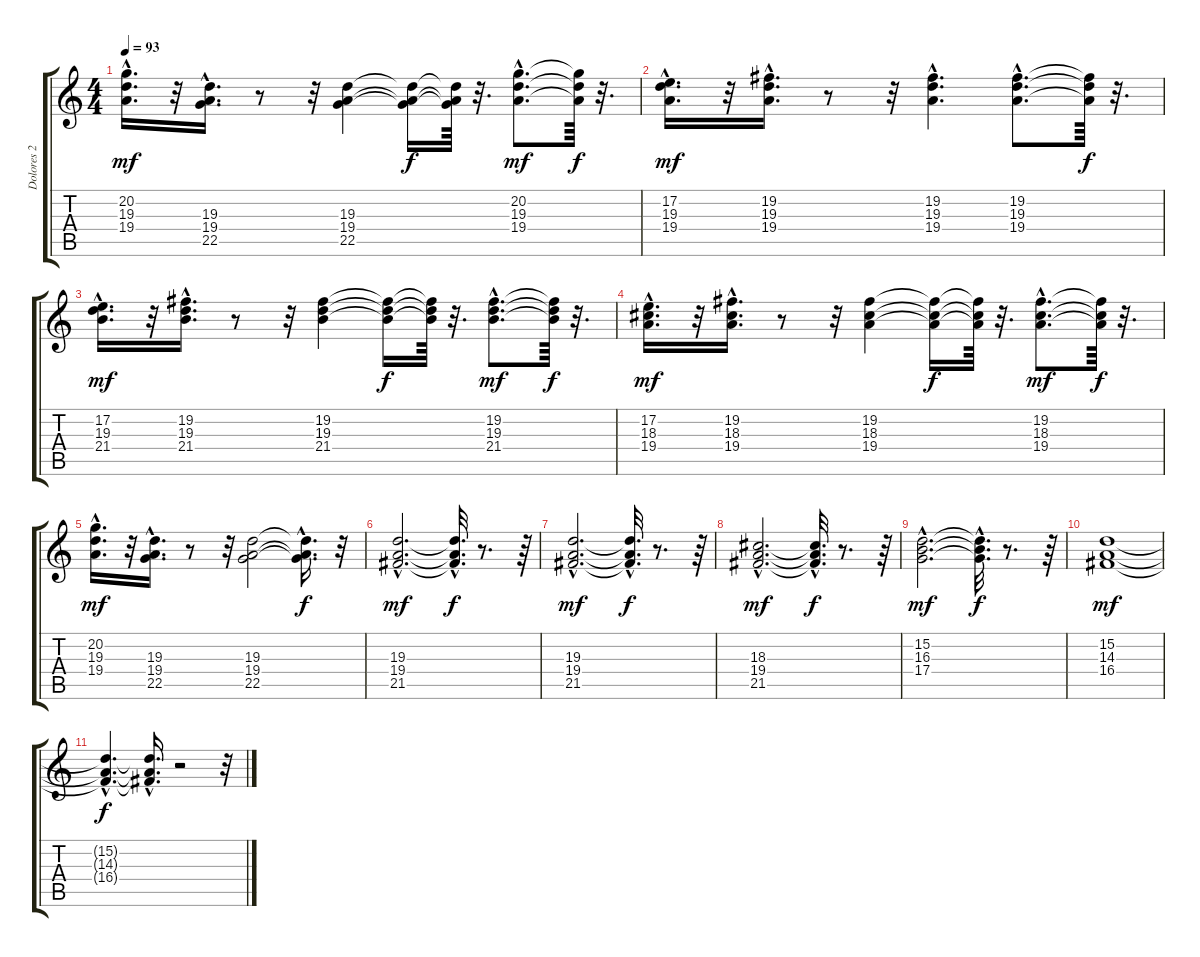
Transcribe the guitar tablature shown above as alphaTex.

\track ("Dolores 2" "Dolores 2") {instrument pad3polysynth}
\staff {score tabs}
\tuning (E4 B3 G3 D3 A2 E2) {hide}
\ts (4 4)
\tempo 93
\clef g2
\ks c
(20.2{hac} 19.3{hac} 19.4{hac}).16{d dy mf} r.32 (19.3{hac} 19.4{hac} 22.5{hac}).16{d} r.8 r.32 (19.3 19.4 22.5).4 (19.3{t} 19.4{t} 22.5{t}).16{dy f} (19.3{t} 19.4{t} 22.5{t}).64 r.32{d} (20.2{hac} 19.3{hac} 19.4{hac}).8{d dy mf} (20.2{t} 19.3{t} 19.4{t}).64{dy f} r.32{d} |
(17.2{hac} 19.3{hac} 19.4{hac}).16{d dy mf} r.32 (19.2{hac} 19.3{hac} 19.4{hac}).16{d} r.8 r.32 (19.2 19.3 19.4{hac}).4{d} (19.2{hac} 19.3{hac} 19.4{hac}).8{d} (19.2{t} 19.3{t} 19.4{t}).64{dy f} r.32{d} |
(17.2{hac} 19.3{hac} 21.4{hac}).16{d dy mf} r.32 (19.2{hac} 19.3{hac} 21.4{hac}).16{d} r.8 r.32 (19.2 19.3 21.4).4 (19.2{t} 19.3{t} 21.4{t}).16{dy f} (19.2{t} 19.3{t} 21.4{t}).64 r.32{d} (19.2{hac} 19.3{hac} 21.4{hac}).8{d dy mf} (19.2{t} 19.3{t} 21.4{t}).64{dy f} r.32{d} |
(17.2{hac} 18.3{hac} 19.4{hac}).16{d dy mf} r.32 (19.2{hac} 18.3{hac} 19.4{hac}).16{d} r.8 r.32 (19.2 18.3 19.4).4 (19.2{t} 18.3{t} 19.4{t}).16{dy f} (19.2{t} 18.3{t} 19.4{t}).64 r.32{d} (19.2{hac} 18.3{hac} 19.4{hac}).8{d dy mf} (19.2{t} 18.3{t} 19.4{t}).64{dy f} r.32{d} |
(20.2{hac} 19.3{hac} 19.4{hac}).16{d dy mf} r.32 (19.3{hac} 19.4{hac} 22.5{hac}).16{d} r.8 r.32 (19.3 19.4 22.5).2 (19.3{hac t} 19.4{hac t} 22.5{hac t}).16{d dy f} r.32 |
(19.3{hac} 19.4{hac} 21.5{hac}).2{d dy mf} (19.3{hac t} 19.4{hac t} 21.5{hac t}).32{d dy f} r.8{d} r.64 |
(19.3{hac} 19.4{hac} 21.5{hac}).2{d dy mf} (19.3{hac t} 19.4{hac t} 21.5{hac t}).32{d dy f} r.8{d} r.64 |
(18.3{hac} 19.4{hac} 21.5{hac}).2{d dy mf} (18.3{hac t} 19.4{hac t} 21.5{hac t}).32{d dy f} r.8{d} r.64 |
(15.2{hac} 16.3{hac} 17.4{hac}).2{d dy mf} (15.2{hac t} 16.3{hac t} 17.4{hac t}).32{d dy f} r.8{d} r.64 |
(15.2 14.3 16.4).1{dy mf} |
(15.2{hac t} 14.3{hac t} 16.4{hac t}).4{d dy f} (15.2{hac t} 14.3{hac t} 16.4{hac t}).16{d} r.2 r.32
